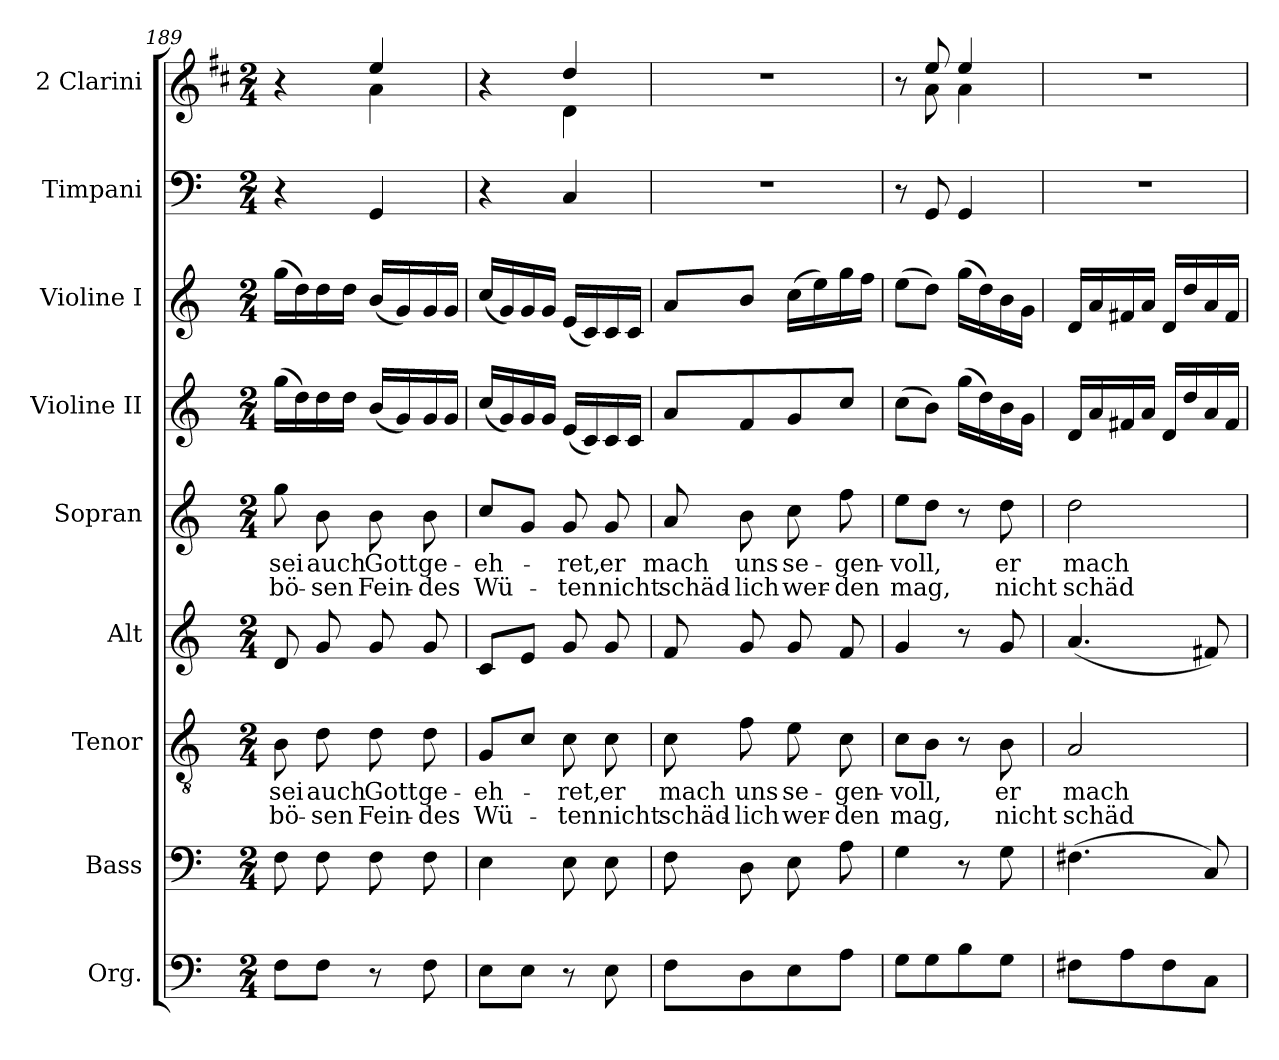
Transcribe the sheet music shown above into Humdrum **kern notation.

**kern	**kern	**kern	**text	**text	**kern	**kern	**text	**text	**kern	**kern	**kern	**kern
*part9	*part8	*part7	*part7	*part7	*part6	*part5	*part5	*part5	*part4	*part3	*part2	*part1
*staff9	*staff8	*staff7	*staff7	*staff7	*staff6	*staff5	*staff5	*staff5	*staff4	*staff3	*staff2	*staff1
*I"Org.	*I"Bass	*I"Tenor	*	*	*I"Alt	*I"Sopran	*	*	*I"Violine II	*I"Violine I	*I"Timpani	*I"2 Clarini
*	*	*	*	*	*	*	*	*	*	*	*I'Timp	*
*clefF4	*clefF4	*clefGv2	*	*	*clefG2	*clefG2	*	*	*clefG2	*clefG2	*clefF4	*clefG2
*ITrd7c12	*	*	*	*	*	*	*	*	*	*	*	*ITrd1c2
*k[]	*k[]	*k[]	*	*	*k[]	*k[]	*	*	*k[]	*k[]	*k[]	*k[]
*M2/4	*M2/4	*M2/4	*	*	*M2/4	*M2/4	*	*	*M2/4	*M2/4	*M2/4	*M2/4
=189	=189	=189	=189	=189	=189	=189	=189	=189	=189	=189	=189	=189
*	*	*	*	*	*	*	*	*	*	*	*	*^
8FF\L	8F\	8B\	sei	bö-	8d/	8gg\	sei	bö-	(>16gg\LL	(>16gg\LL	4r	4r	4ryy
.	.	.	.	.	.	.	.	.	16dd\)	16dd\)	.	.	.
8FF\J	8F\	8d\	auch	-sen	8g/	8b\	auch	-sen	16dd\	16dd\	.	.	.
.	.	.	.	.	.	.	.	.	16dd\JJ	16dd\JJ	.	.	.
8r	8F\	8d\	Gott	Fein-	8g/	8b\	Gott	Fein-	(16b/LL	(16b/LL	4GG/	4dd/	4g\
.	.	.	.	.	.	.	.	.	16g/)	16g/)	.	.	.
8FF\	8F\	8d\	ge-	-des	8g/	8b\	ge-	-des	16g/	16g/	.	.	.
.	.	.	.	.	.	.	.	.	16g/JJ	16g/JJ	.	.	.
!!LO:LB:g=z	!!
=190	=190	=190	=190	=190	=190	=190	=190	=190	=190	=190	=190	=190	=190
8EE\L	4E\	8G/L	-eh-	Wü-	8c/L	8cc/L	-eh-	Wü-	(16cc/LL	(16cc/LL	4r	4r	4ryy
.	.	.	.	.	.	.	.	.	16g/)	16g/)	.	.	.
8EE\J	.	8c/J	.	.	8e/J	8g/J	.	.	16g/	16g/	.	.	.
.	.	.	.	.	.	.	.	.	16g/JJ	16g/JJ	.	.	.
8r	8E\	8c\	-ret,	-ten	8g/	8g/	-ret,	-ten	(16e/LL	(16e/LL	4C/	4cc/	4c\
.	.	.	.	.	.	.	.	.	16c/)	16c/)	.	.	.
8EE\	8E\	8c\	er	nicht	8g/	8g/	er	nicht	16c/	16c/	.	.	.
.	.	.	.	.	.	.	.	.	16c/JJ	16c/JJ	.	.	.
*	*	*	*	*	*	*	*	*	*	*	*	*v	*v
=191	=191	=191	=191	=191	=191	=191	=191	=191	=191	=191	=191	=191
8FF\L	8F\	8c\	mach	schäd-	8f/	8a/	mach	schäd-	8a/L	8a/L	2r	2r
8DD\	8D\	8f\	uns	-lich	8g/	8b\	uns	-lich	8f/	8b/J	.	.
8EE\	8E\	8e\	se-	wer-	8g/	8cc\	se-	wer-	8g/	(>16cc\LL	.	.
.	.	.	.	.	.	.	.	.	.	16ee\)	.	.
8AA\J	8A\	8c\	-gen-	-den	8f/	8ff\	-gen-	-den	8cc/J	16gg\	.	.
.	.	.	.	.	.	.	.	.	.	16ff\JJ	.	.
=192	=192	=192	=192	=192	=192	=192	=192	=192	=192	=192	=192	=192
*	*	*	*	*	*	*	*	*	*	*	*	*^
8GG\L	4G\	8c\L	-voll,	mag,	4g/	8ee\L	-voll,	mag,	(>8cc\L	(>8ee\L	8r	8r	8ryy
8GG\	.	8B\J	.	.	.	8dd\J	.	.	8b\J)	8dd\J)	8GG/	8dd/	8g\
8BB\	8r	8r	.	.	8r	8r	.	.	(>16gg\LL	(>16gg\LL	4GG/	4dd/	4g\
.	.	.	.	.	.	.	.	.	16dd\)	16dd\)	.	.	.
8GG\J	8G\	8B\	er	nicht	8g/	8dd\	er	nicht	16b\	16b\	.	.	.
.	.	.	.	.	.	.	.	.	16g\JJ	16g\JJ	.	.	.
*	*	*	*	*	*	*	*	*	*	*	*	*v	*v
=193	=193	=193	=193	=193	=193	=193	=193	=193	=193	=193	=193	=193
8FF#X\L	(>4.F#X\	2A/	mach	schäd-	(4.a/	2dd\	mach	schäd-	16d/LL	16d/LL	2r	2r
.	.	.	.	.	.	.	.	.	16a/	16a/	.	.
8AA\	.	.	.	.	.	.	.	.	16f#X/	16f#X/	.	.
.	.	.	.	.	.	.	.	.	16a/JJ	16a/JJ	.	.
8FF#\	.	.	.	.	.	.	.	.	16d/LL	16d/LL	.	.
.	.	.	.	.	.	.	.	.	16dd/	16dd/	.	.
8CC\J	8C/)	.	.	.	8f#X/)	.	.	.	16a/	16a/	.	.
.	.	.	.	.	.	.	.	.	16f#/JJ	16f#/JJ	.	.
=	=	=	=	=	=	=	=	=	=	=	=	=
*-	*-	*-	*-	*-	*-	*-	*-	*-	*-	*-	*-	*-
